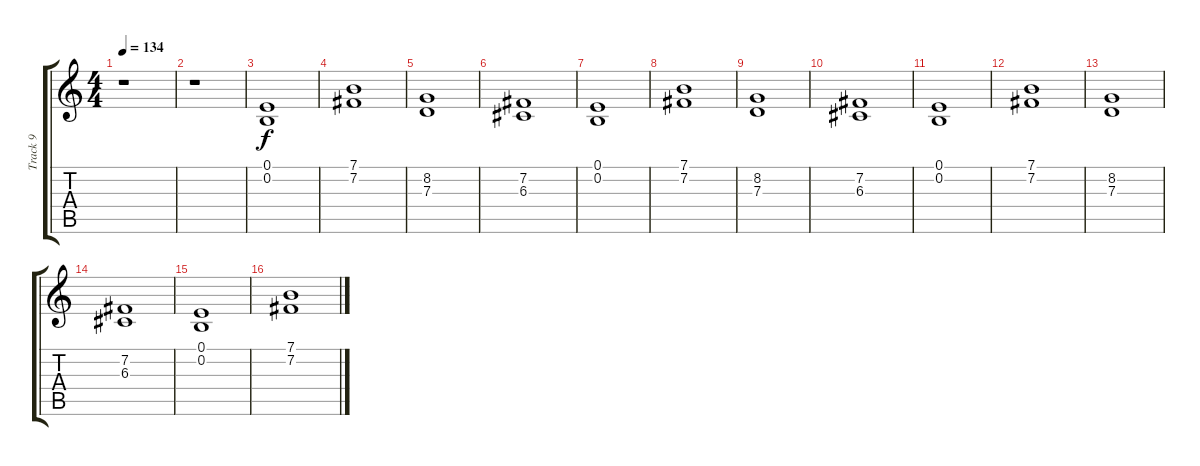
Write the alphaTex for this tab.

\track ("Track 9" "Track 9") {instrument pad4choir}
\staff {score tabs}
\tuning (E4 B3 G3 D3 A2 E2) {hide}
\ts (4 4)
\tempo 134
\clef g2
\ks c
r.1{dy f} |
r.1 |
(0.1 0.2).1 |
(7.1 7.2).1 |
(8.2 7.3).1 |
(7.2 6.3).1 |
(0.1 0.2).1 |
(7.1 7.2).1 |
(8.2 7.3).1 |
(7.2 6.3).1 |
(0.1 0.2).1 |
(7.1 7.2).1 |
(8.2 7.3).1 |
(7.2 6.3).1 |
(0.1 0.2).1 |
(7.1 7.2).1
